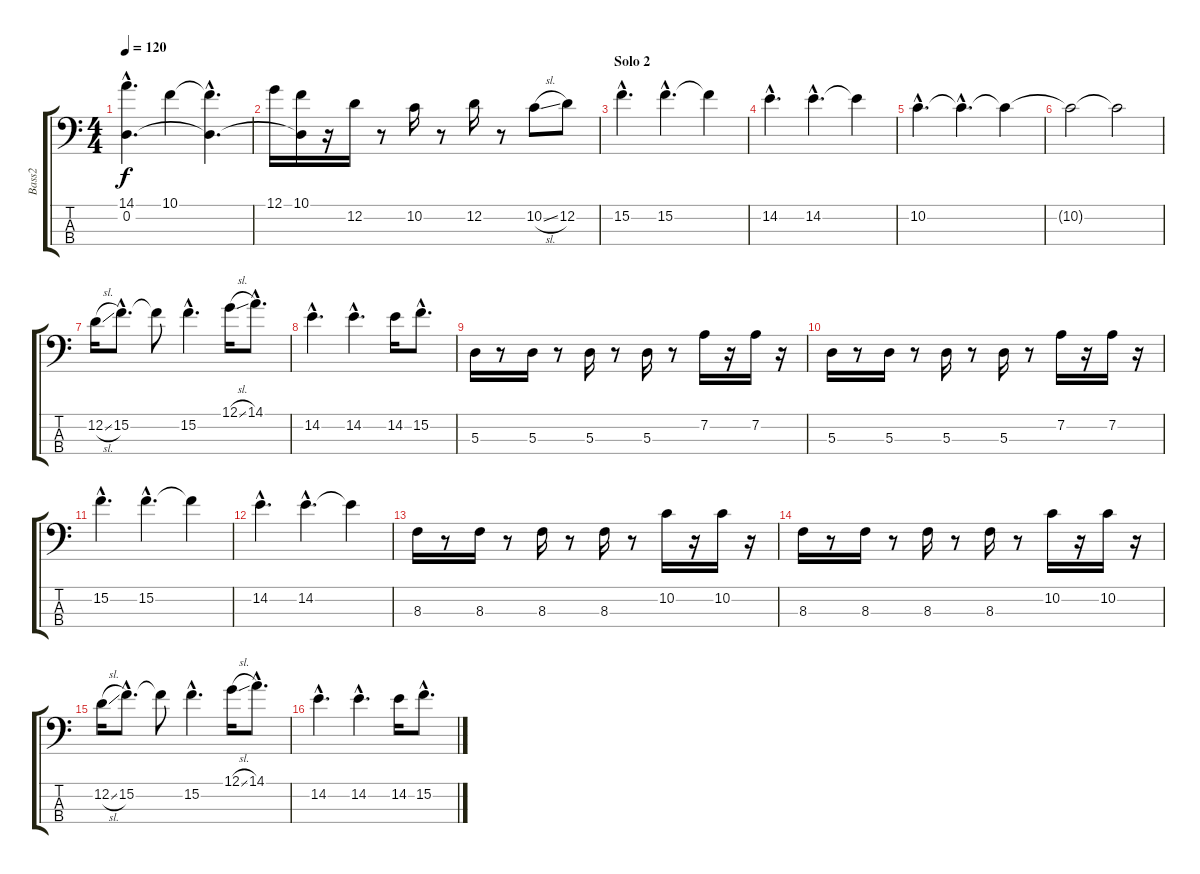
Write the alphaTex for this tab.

\track ("Bass2" "Bass2") {instrument electricbassfinger}
\staff {score tabs}
\tuning (G2 D2 A1 E1) {hide}
\ts (4 4)
\tempo 120
\clef f4
\ks c
(14.1{hac} 0.2{hac}).4{d dy f} 10.1.4 (10.1{hac t} 0.2{hac t}).4{d} |
12.1.16 (10.1 0.2{t}).16 r.16 12.2.16 r.8 10.2.16 r.8 12.2.16 r.8 10.2{sl}.8 12.2.8 |
\section ("" "Solo 2")
15.2{hac}.4{d} 15.2{hac}.4{d} 15.2{t}.4 |
14.2{hac}.4{d} 14.2{hac}.4{d} 14.2{t}.4 |
10.2{hac}.4{d} 10.2{hac t}.4{d} 10.2{t}.4 |
10.2{t}.2 10.2{t}.2 |
12.2{sl}.16 15.2{hac}.8{d} 15.2{t}.8 15.2{hac}.4{d} 12.1{sl}.16 14.1{hac}.8{d} |
14.2{hac}.4{d} 14.2{hac}.4{d} 14.2.16 15.2{hac}.8{d} |
5.3.16 r.8 5.3.16 r.8 5.3.16 r.8 5.3.16 r.8 7.2.16 r.16 7.2.16 r.16 |
5.3.16 r.8 5.3.16 r.8 5.3.16 r.8 5.3.16 r.8 7.2.16 r.16 7.2.16 r.16 |
15.2{hac}.4{d} 15.2{hac}.4{d} 15.2{t}.4 |
14.2{hac}.4{d} 14.2{hac}.4{d} 14.2{t}.4 |
8.3.16 r.8 8.3.16 r.8 8.3.16 r.8 8.3.16 r.8 10.2.16 r.16 10.2.16 r.16 |
8.3.16 r.8 8.3.16 r.8 8.3.16 r.8 8.3.16 r.8 10.2.16 r.16 10.2.16 r.16 |
12.2{sl}.16 15.2{hac}.8{d} 15.2{t}.8 15.2{hac}.4{d} 12.1{sl}.16 14.1{hac}.8{d} |
14.2{hac}.4{d} 14.2{hac}.4{d} 14.2.16 15.2{hac}.8{d}
